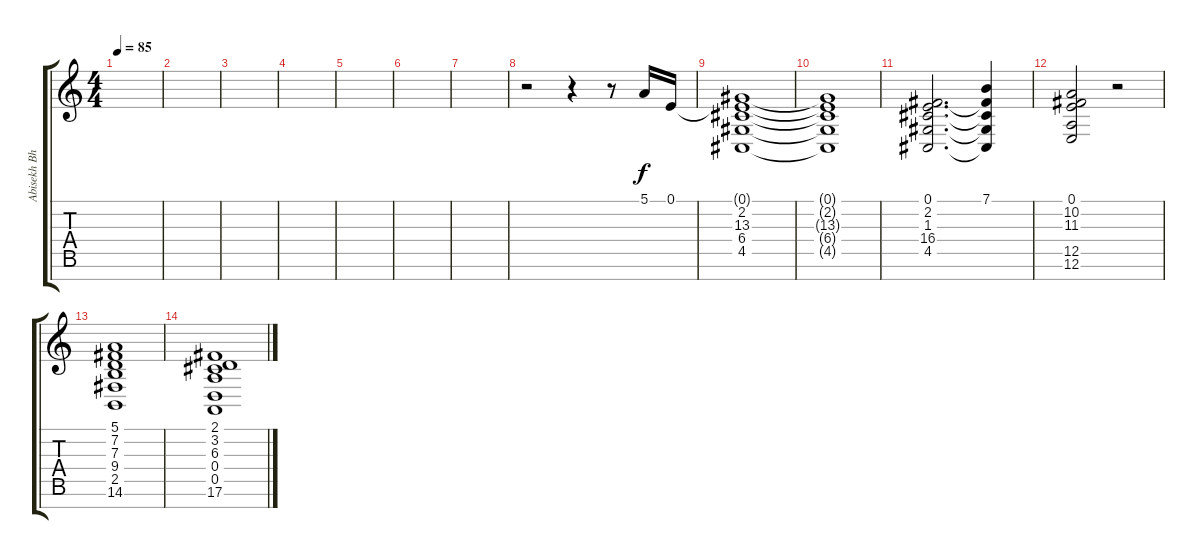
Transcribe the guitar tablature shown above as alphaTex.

\track ("Abisekh Bhadra - Piano" "Abisekh Bh") {instrument electricpiano1}
\staff {score tabs}
\tuning (E4 B3 G3 D3 A2 E2 B1) {hide}
\ts (4 4)
\tempo 85
\clef g2
\ks c
|
|
|
|
|
|
|
r.2 r.4 r.8 5.1.16 0.1.16 |
(0.1{t} 2.2 13.3 6.4 4.5).1 |
(0.1{t} 2.2{t} 13.3{t} 6.4{t} 4.5{t}).1 |
(0.1 2.2 1.3 16.4 4.5).2{d} (7.1 2.2{t} 1.3{t} 16.4{t} 4.5{t}).4 |
(0.1 10.2 11.3 12.5 12.6).2 r.2 |
(5.1 7.2 7.3 9.4 2.5 14.6).1 |
(2.1 3.2 6.3 0.4 0.5 17.6).1
